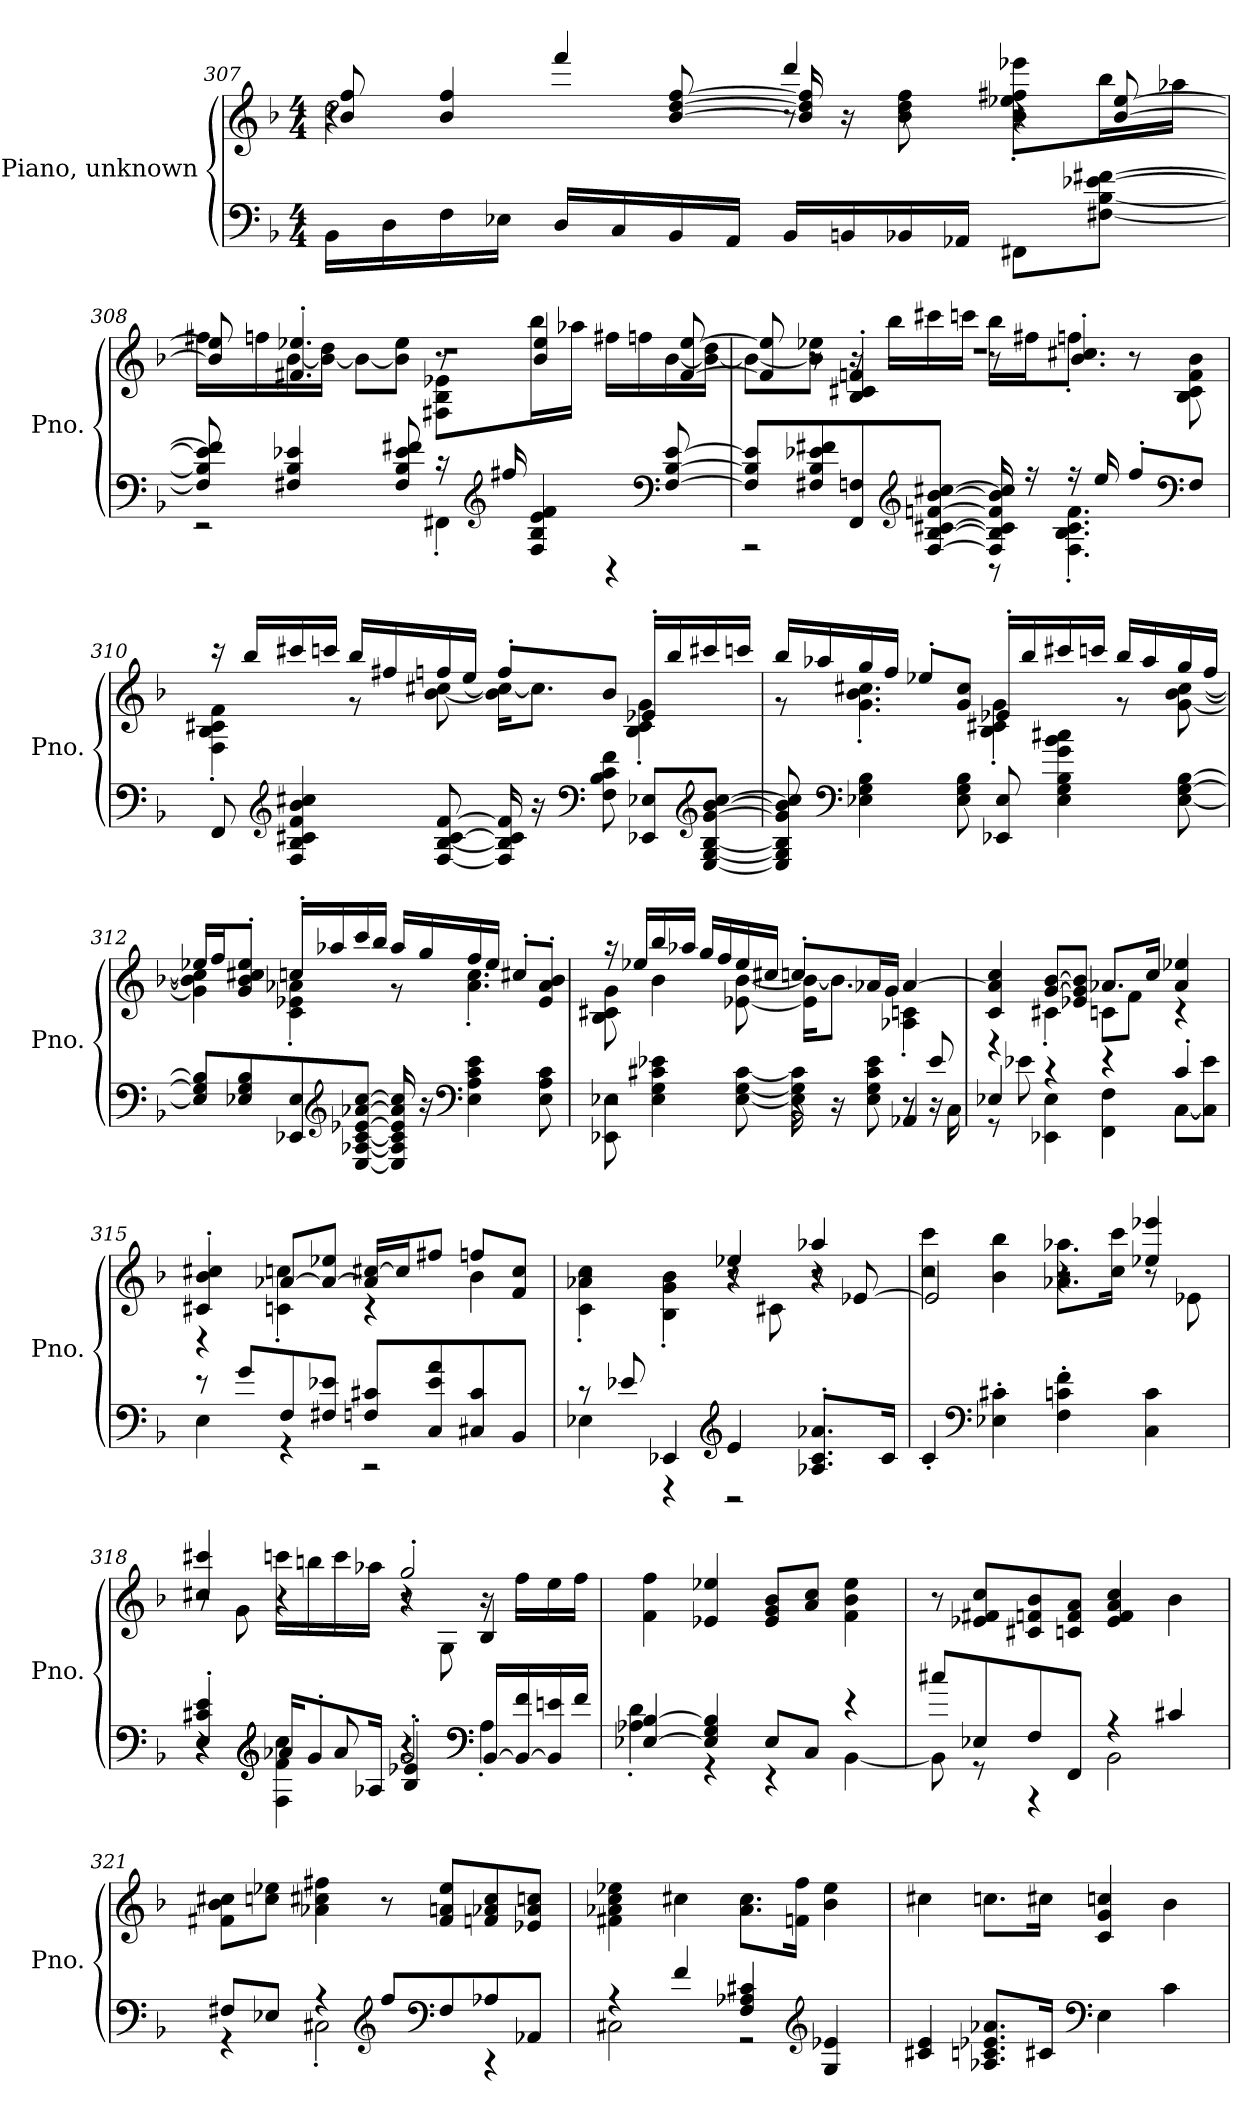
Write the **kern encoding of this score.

**kern	**kern
*part1	*part1
*staff2	*staff1
*I"Piano, unknown	*
*I'Pno.	*
!!LO:LB:g=z
*clefF4	*clefG2
*k[b-]	*k[b-]
*M4/4	*M4/4
=307	=307
*	*^
*	*	*^
16BB-\LL	4r	2dd\	8b-/ 8ff/
16D\	.	.	.
16F\	.	.	4b-/ 4ff/
16E-X\JJ	.	.	.
16D/LL	4fff/	.	.
16C/	.	.	.
16BB-/	.	.	[8b-/ [8dd/ [8ff/
16AA/JJ	.	.	.
16BB-/LL	4ddd/	8r	16b-/] 16dd/] 16ff/]
16BBn/	.	.	16r
16BB-X/	.	8b-\ 8dd\ 8ff\	8r
16AA-X/JJ	.	.	.
8FF#X\L	4r	8b-\' 8ee-X\' 8ff#X\' 8eee-X\'L	8r
[8F#X\ [8B-\ [8e-X\ [8f#X\J	.	16bb-\L	[8b-/ [8ee-/
.	.	16aa-X\JJ	.
!!LO:LB:g=z	!!	!!
=308	=308	=308	=308
*^	*	*	*
8F#/] 8B-/] 8e-/] 8f#/]	2r	1r	16ff#X\LL	8b-/] 8ee-/]
.	.	.	16ffn\	.
4F#X/ 4B-/ 4e-X/	.	.	[16b-\	4.f#X/' 4.ee-X/'
.	.	.	16b-\_ 16dd\JJ	.
.	.	.	8b-\L_	.
8F#/ 8B-/ 8e-/ 8f#X/	.	.	8b-\] 8ee-\J	.
16r	4FF#X'\	.	8F#X\ 8B-\ 8e-X\L	8r
*clefG2	*	*	*	*
16ff#X/	.	.	.	.
4F#/ 4B-/ 4e-/ 4f#/	.	.	16bb-\L	4b-/ 4ee-/
.	.	.	16aa-X\JJ	.
.	4r	.	16ff#X\LL	.
.	.	.	16ffn\	.
*clefF4	*	*	*	*
[8F#/ [8B-/ [8e-/	.	.	[16b-\	[8f#/ [8ee-/
.	.	.	16b-\_ 16dd\JJ	.
!!LO:LB:g=z	!!	!!
=309	=309	=309	=309	=309
8F#/] 8B-/] 8e-/]L	2r	1r	8b-\L_	8f#/] 8ee-/]
8F#X/ 8B-/ 8e-X/ 8f#X/	.	.	8b-\] 8ee-X\J	8r
8FF/ 8Fn/	.	.	16r	4B-/' 4c#X/' 4fn/'
.	.	.	16bb-\LL	.
*clefG2	*	*	*	*
[8F/ [8B-/ [8c#X/ [8fn/ [8b-/ [8cc#X/J	.	.	16ccc#X\	.
.	.	.	16cccn\JJ	.
16F/] 16B-/] 16c#/] 16f/] 16b-/] 16cc#/]	8r	.	16bb-\LL	8r
16r	.	.	16ff#X\J	.
16r	4.F\' 4.B-\' 4.c#\' 4.f\'	.	8ffn'\J	4.b-/' 4.cc#X/'
16ee/	.	.	.	.
8ff'/L	.	.	8r	.
*clefF4	*	*	*	*
8F/J	.	.	8B-\ 8c#\ 8f\ 8b-\	.
*v	*v	*	*	*
*	*	*v	*v
!!LO:LB:g=z
=310	=310	=310
8FF/	16r	4F\' 4B-\' 4c#X\' 4f\'
.	16bb-/LL	.
*clefG2	*	*
4F/ 4B-/ 4c#X/ 4f/ 4b-/ 4cc#X/	16ccc#X/	.
.	16cccn/JJ	.
.	16bb-/LL	8r
.	16ff#X/	.
[8F/ [8B-/ [8c#/ [8f/	16ffn/	[8b-\ [8cc#X\
.	16ee/JJ	.
16F/] 16B-/] 16c#/] 16f/]	8ff'/L	16b-\] 16cc#\_KL
16r	.	8.cc#\J]
*clefF4	*	*
8F\ 8B-\ 8c#\ 8f\	8b-/J	.
8EE-X/ 8E-X/L	16e-X'/LL	4B-\' 4c#\' 4g\'
.	16bb-/	.
*clefG2	*	*
[8E-/ [8G/ [8B-/ [8g/ [8b-/ [8cc#/J	16ccc#X/	.
.	16cccn/JJ	.
!!LO:PB:g=z	!!
=311	=311	=311
8E-/] 8G/] 8B-/] 8g/] 8b-/] 8cc#/]	16bb-/LL	8r
.	16aa-X/	.
*clefF4	*	*
4E-X\ 4G\ 4B-\	16gg/	4.g\' 4.b-\' 4.cc#X\'
.	16ff/JJ	.
.	8ee-X'/L	.
8E-\ 8G\ 8B-\	8g/ 8cc#/J	.
8EE-X/ 8E-/	16e-X'/LL	4B-\' 4c#X\' 4g\'
.	16bb-/	.
4E-\ 4G\ 4B-\ 4g\ 4b-\ 4cc#X\	16ccc#X/	.
.	16cccn/JJ	.
.	16bb-/LL	8r
.	16aa-/	.
[8E-\ [8G\ [8B-\	16gg/	[8g\ [8b-\ [8cc#\
.	16ff/JJ	.
!!LO:LB:g=z	!!
=312	=312	=312
8E-/] 8G/] 8B-/]L	16ee-X/LL	4g\] 4b-\] 4cc#\]
.	16ff/J	.
8E-X/ 8G/ 8B-/	8g/' 8b-/' 8cc#X/' 8ee-/'J	.
8EE-X/ 8E-/	16ccn'/LL	4c\' 4e-X\' 4a-X\'
.	16aa-X/	.
*clefG2	*	*
[8E-/ [8A-X/ [8c/ [8e-X/ [8a-X/ [8cc/J	16ccc/	.
.	16bb-/JJ	.
16E-/] 16A-/] 16c/] 16e-/] 16a-/] 16cc/]	16aa-/LL	8r
16r	16gg/	.
*clefF4	*	*
4E-\ 4A-\ 4c\ 4e-\	16ff/	4.a-\' 4.cc\'
.	16ee-/JJ	.
.	8cc#X'/L	.
8E-\ 8A-\ 8c\	8e-/' 8a-/' 8b-/'J	.
!!LO:LB:g=z	!!
=313	=313	=313
*^	*	*
*	*^	*	*
2r	8EE-X\ 8E-X\	2r	16r	8B-\ 8c#X\ 8g\
.	.	.	16ee-X/LL	.
.	4E-\ 4G\ 4c#X\ 4e-X\	.	16bb-/	4b-\
.	.	.	16aa-X/JJ	.
.	.	.	16gg/LL	.
.	.	.	16ff/	.
.	[8E-\ [8G\ [8c#\	.	16ee-/	[8e-X\ [8b-\
.	.	.	16cc#X/JJ	.
4r	16E-\] 16G\] 16c#\]	4r	8ccn'/L	16e-\] 16b-\_KL
.	16r	.	.	8.b-\J]
.	8E-\ 8G\ 8c#\ 8e-\	.	16a-X/L	.
.	.	.	16g/JJ	.
8r	8r	4AA-X/	[4a-/	4A-X\' 4cn\'
8e-/	16r	.	.	.
.	16C\	.	.	.
*	*v	*v	*	*
=314	=314	=314	=314
4E-X/	8r	4c/ 4a-/] 4cc/	4r
.	8e-X\	.	.
4r	4EE-X\ 4E-\	[8g/ [8b-/L	4c#X'\
.	.	8e-X/ 8g/] 8b-/]J	.
4r	4FF\ 4F\	8.a-X/L	8cn\L
.	.	.	8f\J
.	.	16cc/Jk	.
4c'/	[8C\L	4a-/ 4ee-X/	4r
.	8C\] 8e-\J	.	.
!!LO:LB:g=z	!!
=315	=315	=315	=315
8r	4E\	4c#X/' 4b-/' 4cc#X/'	4r
8g/L	.	.	.
8F/	4r	[8a-X/L	4cn\' 4ccn\'
8F#X/ 8e-X/J	.	8a-/_ 8ee-X/J	.
8Fn/ 8c#X/L	2r	16a-/] [16cc#X/LL	4r
.	.	16cc#/J]	.
8C/ 8e-/ 8a/	.	8ff#X/J	.
8C#X/ 8c#/	.	8ffn/L	4b-\
8BB-/J	.	8f/ 8cc#/J	.
=316	=316	=316	=316
*	*	*	*^
8r	4E-X\	2r	4c\' 4a-X\' 4cc\'	2r
8e-X/	.	.	.	.
4EE-X/	4r	.	4B-\' 4g\' 4b-\'	.
*clefG2	*	*	*	*
4e-/	2r	4ee-X/	8r	4r
.	.	.	8c#X\	.
8.A-X/' 8.c/' 8.a-X/'L	.	4aa-X/	4r	8r
.	.	.	.	[8e-X/
16c/Jk	.	.	.	.
*v	*v	*	*	*
=317	=317	=317	=317
4c'/	2r	4cc\ 4ccc\	2e-/]
*clefF4	*	*	*
4E-X\' 4c#X\'	.	4b-\ 4bb-\	.
4F\' 4cn\' 4f\'	4r	8.a-X\ 8.aa-X\L	2r
.	.	16cc\ 16ccc\Jk	.
4C\ 4c\	4ee-X/ 4eee-X/	8r	.
.	.	8e-X\	.
!!LO:LB:g=z	!!	!!
=318	=318	=318	=318
*^	*	*	*
*	*^	*	*	*
4r	4r	4E/' 4c#X/' 4e/'	4cc#X/ 4ccc#X/	8r	2r
.	.	.	.	8g\	.
*clefG2	*	*	*	*	*
8r	4F\ 4f\ 4cc\	16a-X/KL	4r	16cccn\LL	.
.	.	8g'/	.	16bbn\	.
8a-/	.	.	.	16ccc\	.
.	.	16A-X/Jk	.	16aa-X\JJ	.
2g'/	4r	4B-/' 4e-X/'	2gg'/	8r	4r
.	.	.	.	8G\	.
*clefF4	*	*	*	*	*
.	4A-'\	[16BB-/LL	.	16r	4B-/
.	.	16BB-/_ 16f/	.	16ff\LL	.
.	.	16BB-/] 16en/	.	16ee\	.
.	.	16f/JJ	.	16ff\JJ	.
*	*v	*v	*	*	*
*	*	*v	*v	*v
=319	=319	=319
[4E-X/ [4B-/	4A-X\' 4d\'	4f\ 4ff\
4E-/] 4G/ 4B-/]	4r	4e-X/ 4ee-X/
8E-/L	4r	8e-/ 8g/ 8b-/L
8C/J	.	8a/ 8cc/J
4r	[4BB-\	4f\ 4b-\ 4ee-\
=320	=320	=320
8cc#X/L	8BB-\]	8r
8E-X/	8r	8e-X/ 8f#X/ 8cc/L
8F/	4r	8c#X/ 8fn/ 8b-/
8FF/J	.	8cn/ 8f/ 8a/J
4r	2BB-\	4e-/ 4f/ 4a/ 4cc/
4c#X/	.	4b-\
!!LO:LB:g=z
=321	=321	=321
8F#X/L	4r	8f#X\ 8b-\ 8cc#X\L
8E-X/J	.	8ccn\ 8ee-X\J
4r	2C#X'\	4a-X\ 4cc#X\ 4ff#X\
*clefG2	*	*
8ff/L	.	8r
*clefF4	*	*
8F#/	.	8f#/ 8an/ 8ee-/L
8A-X/	4r	8fn/ 8a-X/ 8cc#/
8AA-X/J	.	8e-X/ 8a-/ 8ccn/J
=322	=322	=322
4r	2C#X\	4f#X\ 4a-X\ 4cc\ 4ee-X\
4f/	.	4cc#X\
4F/ 4A-X/ 4c#X/	2r	8.a-\ 8.cc#\L
.	.	16fn\ 16ff\Jk
*clefG2	*	*
4G/ 4e-X/	.	4b-\ 4ee-\
*v	*v	*
=323	=323
4c#X/ 4e/	4cc#X\
8.A-X/ 8.cn/ 8.e-X/ 8.a-X/L	8.ccn\L
16c#X/Jk	16cc#X\Jk
*clefF4	*
4E\	4c/ 4g/ 4ccn/
4c#\	4b-\
=	=
*-	*-
